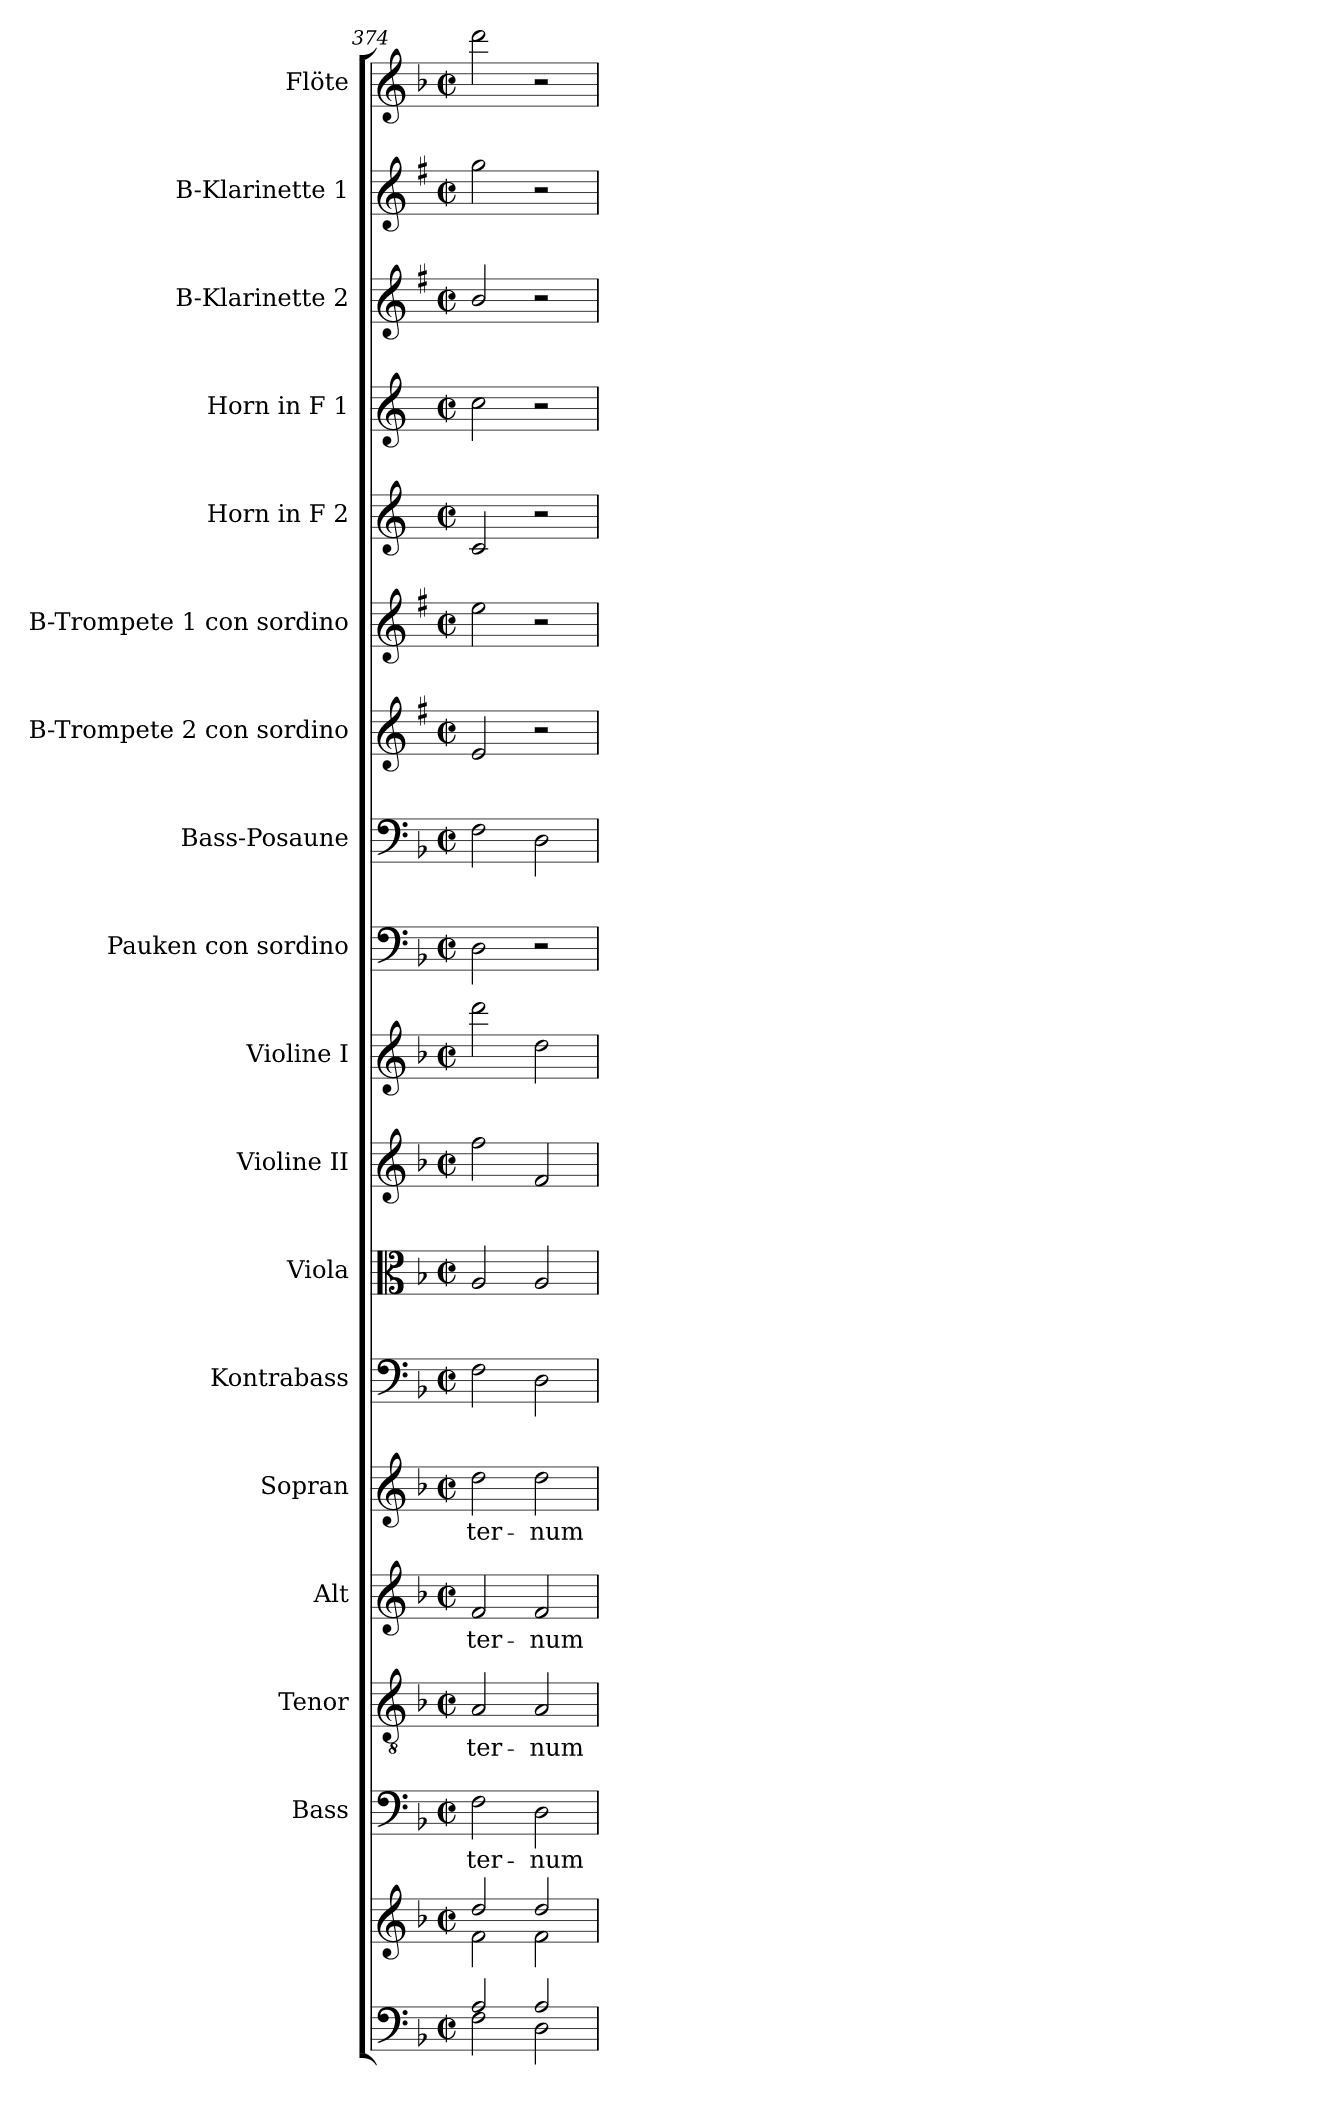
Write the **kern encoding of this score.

**kern	**kern	**kern	**text	**kern	**text	**kern	**text	**kern	**text	**kern	**kern	**kern	**kern	**kern	**kern	**kern	**kern	**kern	**kern	**kern	**kern	**kern
*part18	*part18	*part17	*part17	*part16	*part16	*part15	*part15	*part14	*part14	*part13	*part12	*part11	*part10	*part9	*part8	*part7	*part6	*part5	*part4	*part3	*part2	*part1
*staff19	*staff18	*staff17	*staff17	*staff16	*staff16	*staff15	*staff15	*staff14	*staff14	*staff13	*staff12	*staff11	*staff10	*staff9	*staff8	*staff7	*staff6	*staff5	*staff4	*staff3	*staff2	*staff1
*	*	*I"Bass	*	*I"Tenor	*	*I"Alt	*	*I"Sopran	*	*I"Kontrabass	*I"Viola	*I"Violine II	*I"Violine I	*I"Pauken con sordino	*I"Bass-Posaune	*I"B-Trompete 2 con sordino	*I"B-Trompete 1 con sordino	*I"Horn in F 2	*I"Horn in F 1	*I"B-Klarinette 2	*I"B-Klarinette 1	*I"Flöte
*	*	*I'B.	*	*I'T.	*	*I'A.	*	*I'S.	*	*I'Kb.	*I'Vla.	*I'Vl. II	*I'Vl. I	*I'Pk.	*I'B. Pos.	*I'B Trp. 2	*I'B Trp. 1	*	*	*I'B Kl. 2	*I'B Kl. 1	*I'Fl.
*clefF4	*clefG2	*clefF4	*	*clefGv2	*	*clefG2	*	*clefG2	*	*clefF4	*clefC3	*clefG2	*clefG2	*clefF4	*clefF4	*clefG2	*clefG2	*clefG2	*clefG2	*clefG2	*clefG2	*clefG2
*	*	*	*	*	*	*	*	*	*	*ITrd7c12	*	*	*	*	*	*ITrd1c2	*ITrd1c2	*ITrd4c7	*ITrd4c7	*ITrd1c2	*ITrd1c2	*
*k[b-]	*k[b-]	*k[b-]	*	*k[b-]	*	*k[b-]	*	*k[b-]	*	*k[b-]	*k[b-]	*k[b-]	*k[b-]	*k[b-]	*k[b-]	*k[b-]	*k[b-]	*k[b-]	*k[b-]	*k[b-]	*k[b-]	*k[b-]
*F:	*F:	*F:	*	*F:	*	*F:	*	*F:	*	*F:	*F:	*F:	*F:	*F:	*F:	*F:	*F:	*F:	*F:	*F:	*F:	*F:
*M2/2	*M2/2	*M2/2	*	*M2/2	*	*M2/2	*	*M2/2	*	*M2/2	*M2/2	*M2/2	*M2/2	*M2/2	*M2/2	*M2/2	*M2/2	*M2/2	*M2/2	*M2/2	*M2/2	*M2/2
*met(c|)	*met(c|)	*met(c|)	*	*met(c|)	*	*met(c|)	*	*met(c|)	*	*met(c|)	*met(c|)	*met(c|)	*met(c|)	*met(c|)	*met(c|)	*met(c|)	*met(c|)	*met(c|)	*met(c|)	*met(c|)	*met(c|)	*met(c|)
=374	=374	=374	=374	=374	=374	=374	=374	=374	=374	=374	=374	=374	=374	=374	=374	=374	=374	=374	=374	=374	=374	=374
*^	*^	*	*	*	*	*	*	*	*	*	*	*	*	*	*	*	*	*	*	*	*	*
!	!	!	!	!	!LO:LY:b	!	!LO:LY:b	!	!LO:LY:b	!	!LO:LY:b	!	!	!	!	!	!	!	!	!	!	!	!	!
2A/	2F\	2dd/	2f\	2F\	-ter-	2A/	-ter-	2f/	-ter-	2dd\	-ter-	2FF\	2A/	2ff\	2ddd\	2D\	2F\	2d/	2dd\	2F/	2f\	2a/	2ff\	2ddd\
!	!	!	!	!	!LO:LY:b	!	!LO:LY:b	!	!LO:LY:b	!	!LO:LY:b	!	!	!	!	!	!	!	!	!	!	!	!	!
2A/	2D\	2dd/	2f\	2D\	-num	2A/	-num	2f/	-num	2dd\	-num	2DD\	2A/	2f/	2dd\	2r	2D\	2r	2r	2r	2r	2r	2r	2r
*v	*v	*	*	*	*	*	*	*	*	*	*	*	*	*	*	*	*	*	*	*	*	*	*	*
*	*v	*v	*	*	*	*	*	*	*	*	*	*	*	*	*	*	*	*	*	*	*	*	*
=	=	=	=	=	=	=	=	=	=	=	=	=	=	=	=	=	=	=	=	=	=	=
*-	*-	*-	*-	*-	*-	*-	*-	*-	*-	*-	*-	*-	*-	*-	*-	*-	*-	*-	*-	*-	*-	*-
